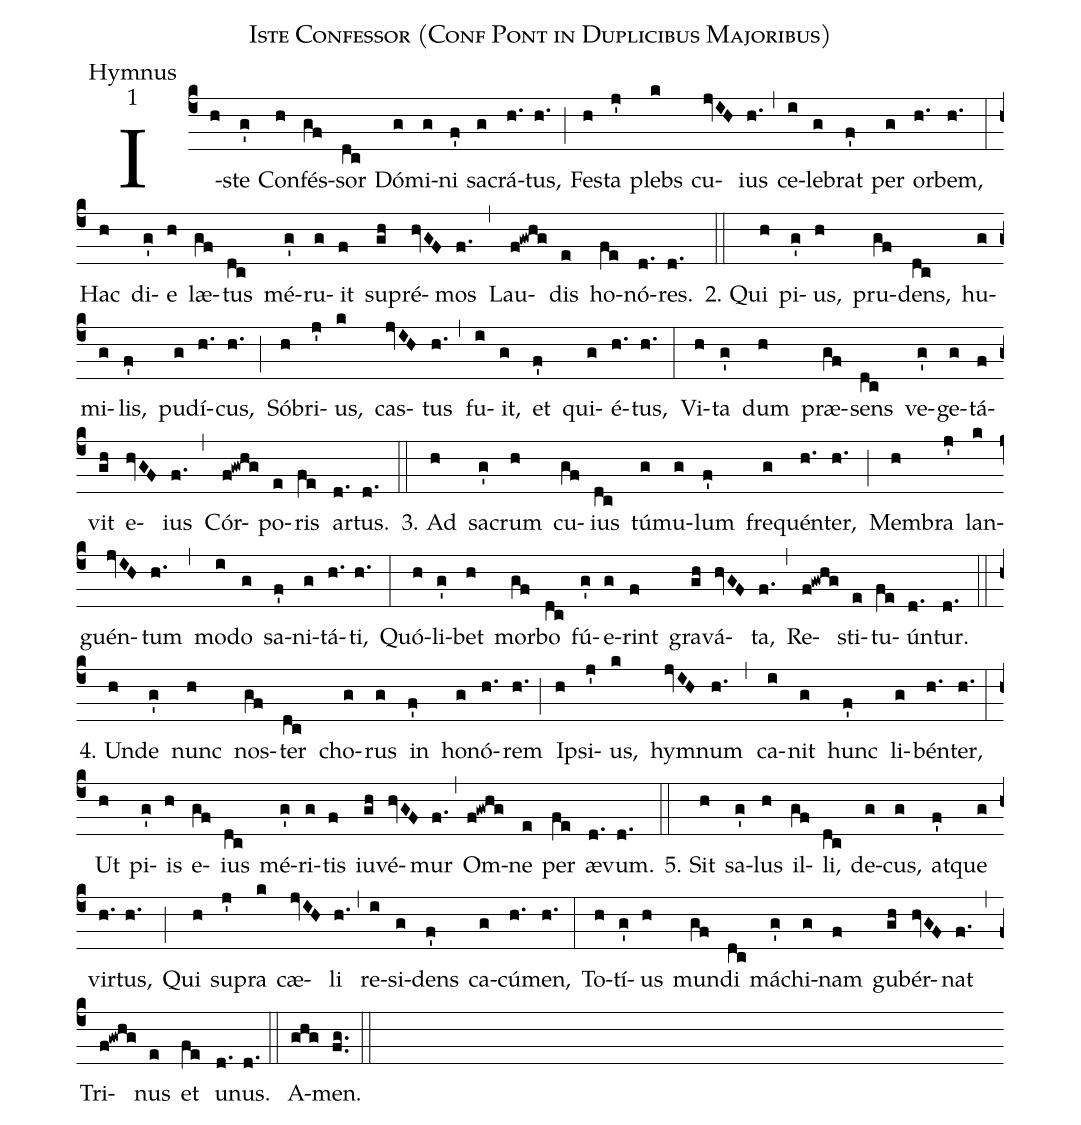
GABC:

name:Iste Confessor (Conf Pont in Duplicibus Majoribus);
office-part:Hymnus;
mode:1;
%%
(c4)I-(h)ste(g') Con(h)fés(gf)sor(dc) Dó(g)mi(g)ni(f') sa(g)crá(h.)tus,(h.) (;)
Fes(h)ta(j') plebs(k) cu(jvIH)ius(h.) (,) ce(i)le(g)brat(f') per(g) or(h.)bem,(h.) (:)
Hac(h) di(g')e(h) læ(gf)tus(dc) mé(g')ru(g)it(f) su(gh)pré(hvGF)mos(f.) (,)
Lau(f!gwhg)dis(e) ho(fe)nó(d.)res.(d.) (::)

2. Qui(h) pi(g')us,(h) pru(gf)dens,(dc) hu(g)mi(g)lis,(f') pu(g)dí(h.)cus,(h.) (;)
Só(h)bri(j')us,(k) cas(jvIH)tus(h.) (,) fu(i)it,(g) et(f') qui(g)é(h.)tus,(h.) (:)
Vi(h)ta(g') dum(h) præ(gf)sens(dc) ve(g')ge(g)tá(f)vit(gh) e(hvGF)ius(f.) (,)
Cór(f!gwhg)po(e)ris(fe) ar(d.)tus.(d.) (::)

3. Ad(h) sa(g')crum(h) cu(gf)ius(dc) tú(g)mu(g)lum(f') fre(g)quén(h.)ter,(h.) (;)
Mem(h)bra(j') lan(k)guén(jvIH)tum(h.) (,) mo(i)do(g) sa(f')ni(g)tá(h.)ti,(h.) (:)
Quó(h)li(g')bet(h) mor(gf)bo(dc) fú(g')e(g)rint(f) gra(gh)vá(hvGF)ta,(f.) (,)
Re(f!gwhg)sti(e)tu(fe)ún(d.)tur.(d.) (::)

4. Un(h)de(g') nunc(h) nos(gf)ter(dc) cho(g)rus(g) in(f') ho(g)nó(h.)rem(h.) (;)
Ip(h)si(j')us,(k) hym(jvIH)num(h.) (,) ca(i)nit(g) hunc(f') li(g)bén(h.)ter,(h.) (:)
Ut(h) pi(g')is(h) e(gf)ius(dc) mé(g')ri(g)tis(f) iu(gh)vé(hvGF)mur(f.) (,)
Om(f!gwhg)ne(e) per(fe) æ(d.)vum.(d.) (::)

5. Sit(h) sa(g')lus(h) il(gf)li,(dc) de(g)cus,(g) at(f')que(g) vir(h.)tus,(h.) (;)
Qui(h) su(j')pra(k) cæ(jvIH)li(h.) (,) re(i)si(g)dens(f') ca(g)cú(h.)men,(h.) (:)
To(h)tí(g')us(h) mun(gf)di(dc) má(g')chi(g)nam(f) gu(gh)bér(hvGF)nat(f.) (,)
Tri(f!gwhg)nus(e) et(fe) u(d.)nus.(d.) (::)
A(ghg)men.(fg..) (::)
